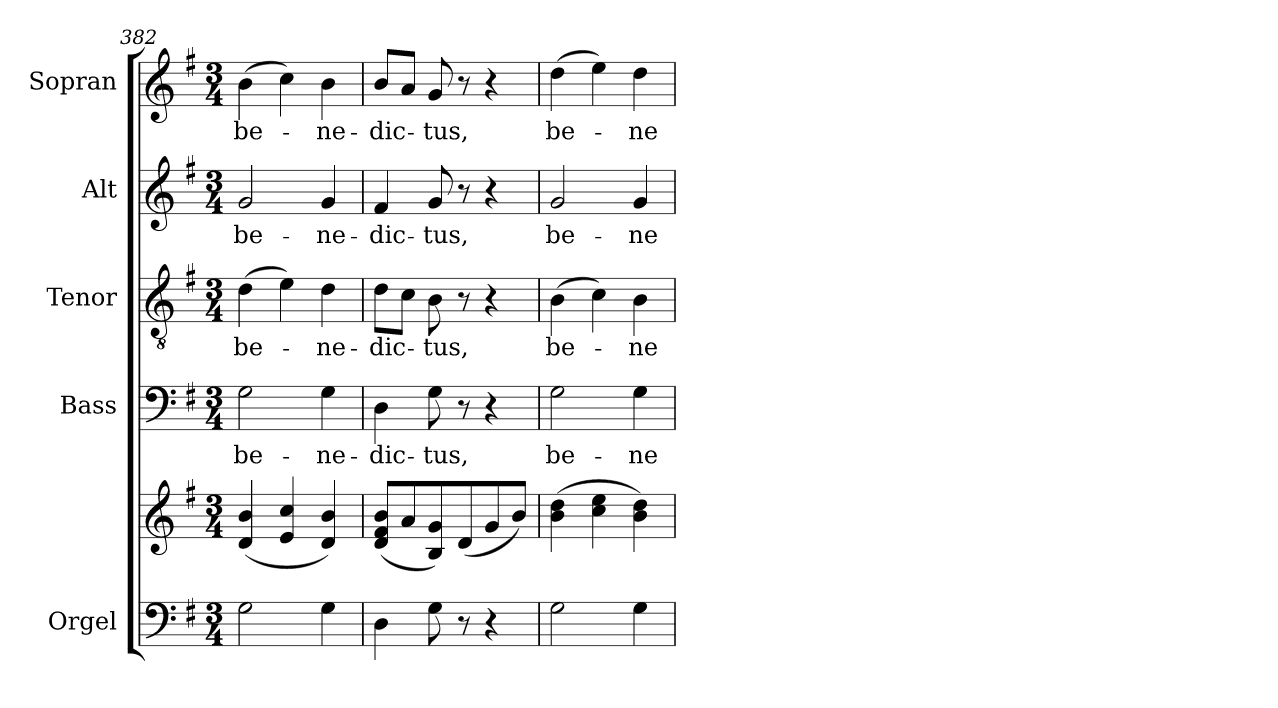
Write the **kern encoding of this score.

**kern	**kern	**kern	**text	**kern	**text	**kern	**text	**kern	**text
*part5	*part5	*part4	*part4	*part3	*part3	*part2	*part2	*part1	*part1
*staff6	*staff5	*staff4	*staff4	*staff3	*staff3	*staff2	*staff2	*staff1	*staff1
*I"Orgel	*	*I"Bass	*	*I"Tenor	*	*I"Alt	*	*I"Sopran	*
*I'Org.	*	*I'B.	*	*I'T.	*	*I'A.	*	*I'S.	*
*clefF4	*clefG2	*clefF4	*	*clefGv2	*	*clefG2	*	*clefG2	*
*k[f#]	*k[f#]	*k[f#]	*	*k[f#]	*	*k[f#]	*	*k[f#]	*
*G:	*G:	*G:	*	*G:	*	*G:	*	*G:	*
*M3/4	*M3/4	*M3/4	*	*M3/4	*	*M3/4	*	*M3/4	*
=382	=382	=382	=382	=382	=382	=382	=382	=382	=382
!	!	!	!LO:LY:b	!	!LO:LY:b	!	!LO:LY:b	!	!LO:LY:b
2G\	(<4d/ 4b/	2G\	be-	(>4d\	be-	2g/	be-	(>4b\	be-
.	4e/ 4cc/	.	.	4e\)	.	.	.	4cc\)	.
!	!	!	!LO:LY:b	!	!LO:LY:b	!	!LO:LY:b	!	!LO:LY:b
4G\	4d/ 4b/)	4G\	-ne-	4d\	-ne-	4g/	-ne-	4b\	-ne-
!!LO:PB:g=z
=383	=383	=383	=383	=383	=383	=383	=383	=383	=383
!	!	!	!LO:LY:b	!	!LO:LY:b	!	!LO:LY:b	!	!LO:LY:b
4D\	(<8d/ 8f#/ 8b/L	4D\	-dic-	8d\L	-dic-	4f#/	-dic-	8b/L	-dic-
.	8a/	.	.	8c\J	.	.	.	8a/J	.
!	!	!	!LO:LY:b	!	!LO:LY:b	!	!LO:LY:b	!	!LO:LY:b
8G\	8B/ 8g/)	8G\	-tus,	8B\	-tus,	8g/	-tus,	8g/	-tus,
8r	(<8d/	8r	.	8r	.	8r	.	8r	.
4r	8g/	4r	.	4r	.	4r	.	4r	.
.	8b/J)	.	.	.	.	.	.	.	.
=384	=384	=384	=384	=384	=384	=384	=384	=384	=384
!	!	!	!LO:LY:b	!	!LO:LY:b	!	!LO:LY:b	!	!LO:LY:b
2G\	(>4b\ 4dd\	2G\	be-	(>4B\	be-	2g/	be-	(>4dd\	be-
.	4cc\ 4ee\	.	.	4c\)	.	.	.	4ee\)	.
!	!	!	!LO:LY:b	!	!LO:LY:b	!	!LO:LY:b	!	!LO:LY:b
4G\	4b\ 4dd\)	4G\	-ne-	4B\	-ne-	4g/	-ne-	4dd\	-ne-
=	=	=	=	=	=	=	=	=	=
*-	*-	*-	*-	*-	*-	*-	*-	*-	*-
